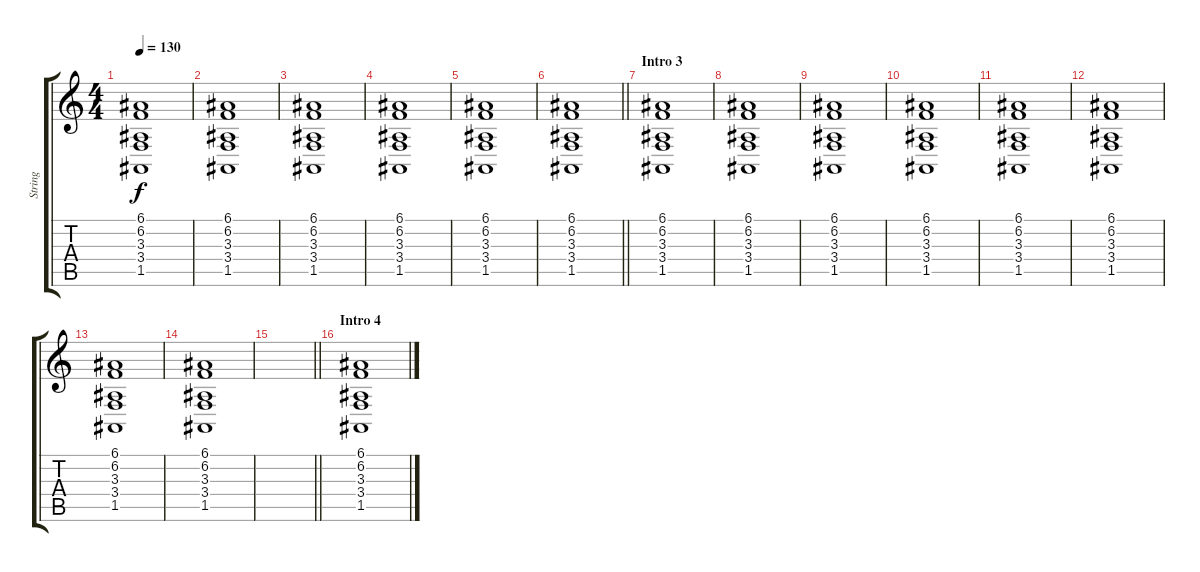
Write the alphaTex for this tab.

\track ("String" "String") {instrument stringensemble2}
\staff {score tabs}
\tuning (E4 B3 G3 D3 A2 E2) {hide}
\ts (4 4)
\tempo 130
\clef g2
\ks c
(6.1 6.2 3.3 3.4 1.5).1{dy f} |
(6.1 6.2 3.3 3.4 1.5).1 |
(6.1 6.2 3.3 3.4 1.5).1 |
(6.1 6.2 3.3 3.4 1.5).1 |
(6.1 6.2 3.3 3.4 1.5).1 |
\barLineRight lightlight
(6.1 6.2 3.3 3.4 1.5).1 |
\section ("" "Intro 3")
(6.1 6.2 3.3 3.4 1.5).1 |
(6.1 6.2 3.3 3.4 1.5).1 |
(6.1 6.2 3.3 3.4 1.5).1 |
(6.1 6.2 3.3 3.4 1.5).1 |
(6.1 6.2 3.3 3.4 1.5).1 |
(6.1 6.2 3.3 3.4 1.5).1 |
(6.1 6.2 3.3 3.4 1.5).1 |
(6.1 6.2 3.3 3.4 1.5).1 |
\barLineRight lightlight
|
\section ("" "Intro 4")
(6.1 6.2 3.3 3.4 1.5).1
